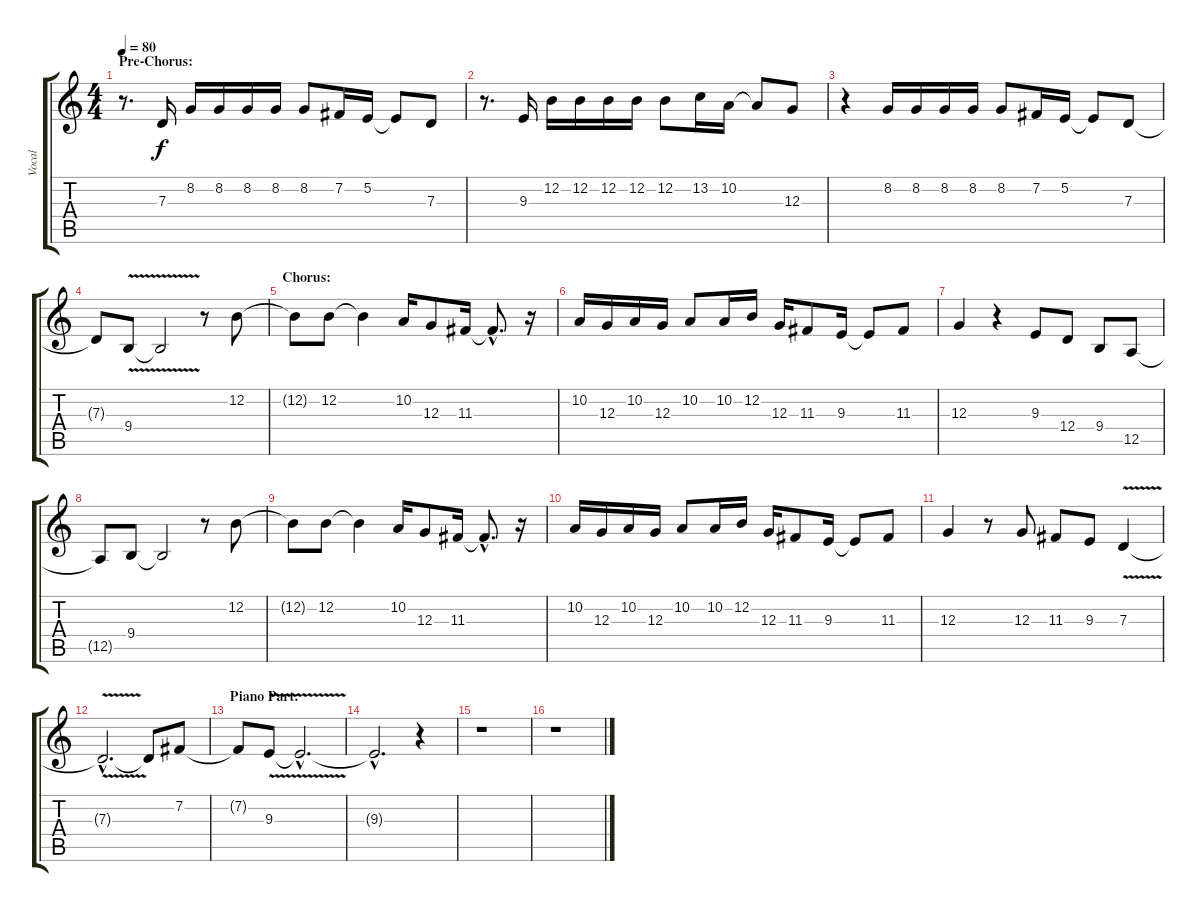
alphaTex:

\track ("Vocal" "Vocal") {instrument lead2sawtooth}
\staff {score tabs}
\tuning (E4 B3 G3 D3 A2 E2) {hide}
\ts (4 4)
\section ("" "Pre-Chorus:")
\tempo 80
\clef g2
\ks c
r.8{d dy f} 7.3.16 8.2.16 8.2.16 8.2.16 8.2.16 8.2.8 7.2.16 5.2.16 5.2{t}.8 7.3.8 |
r.8{d} 9.3.16 12.2.16 12.2.16 12.2.16 12.2.16 12.2.8 13.2.16 10.2.16 10.2{t}.8 12.3.8 |
r.4 8.2.16 8.2.16 8.2.16 8.2.16 8.2.8 7.2.16 5.2.16 5.2{t}.8 7.3.8 |
7.3{t}.8 9.4{v}.8 9.4{t}.2 r.8 12.2.8 |
\section ("" "Chorus:")
12.2{t}.8 12.2.8 12.2{t}.4 10.2.16 12.3.8 11.3.16 11.3{hac t}.8{d} r.16 |
10.2.16 12.3.16 10.2.16 12.3.16 10.2.8 10.2.16 12.2.16 12.3.16 11.3.8 9.3.16 9.3{t}.8 11.3.8 |
12.3.4 r.4 9.3.8 12.4.8 9.4.8 12.5.8 |
12.5{t}.8 9.4.8 9.4{t}.2 r.8 12.2.8 |
12.2{t}.8 12.2.8 12.2{t}.4 10.2.16 12.3.8 11.3.16 11.3{hac t}.8{d} r.16 |
10.2.16 12.3.16 10.2.16 12.3.16 10.2.8 10.2.16 12.2.16 12.3.16 11.3.8 9.3.16 9.3{t}.8 11.3.8 |
12.3.4 r.8 12.3.8 11.3.8 9.3.8 7.3{v}.4 |
7.3{hac t}.2{d} 7.3{t}.8 7.2.8 |
\section ("" "Piano Part:")
7.2{t}.8 9.3{v}.8 9.3{hac t}.2{d} |
9.3{hac t}.2{d} r.4 |
r.1 |
r.1
